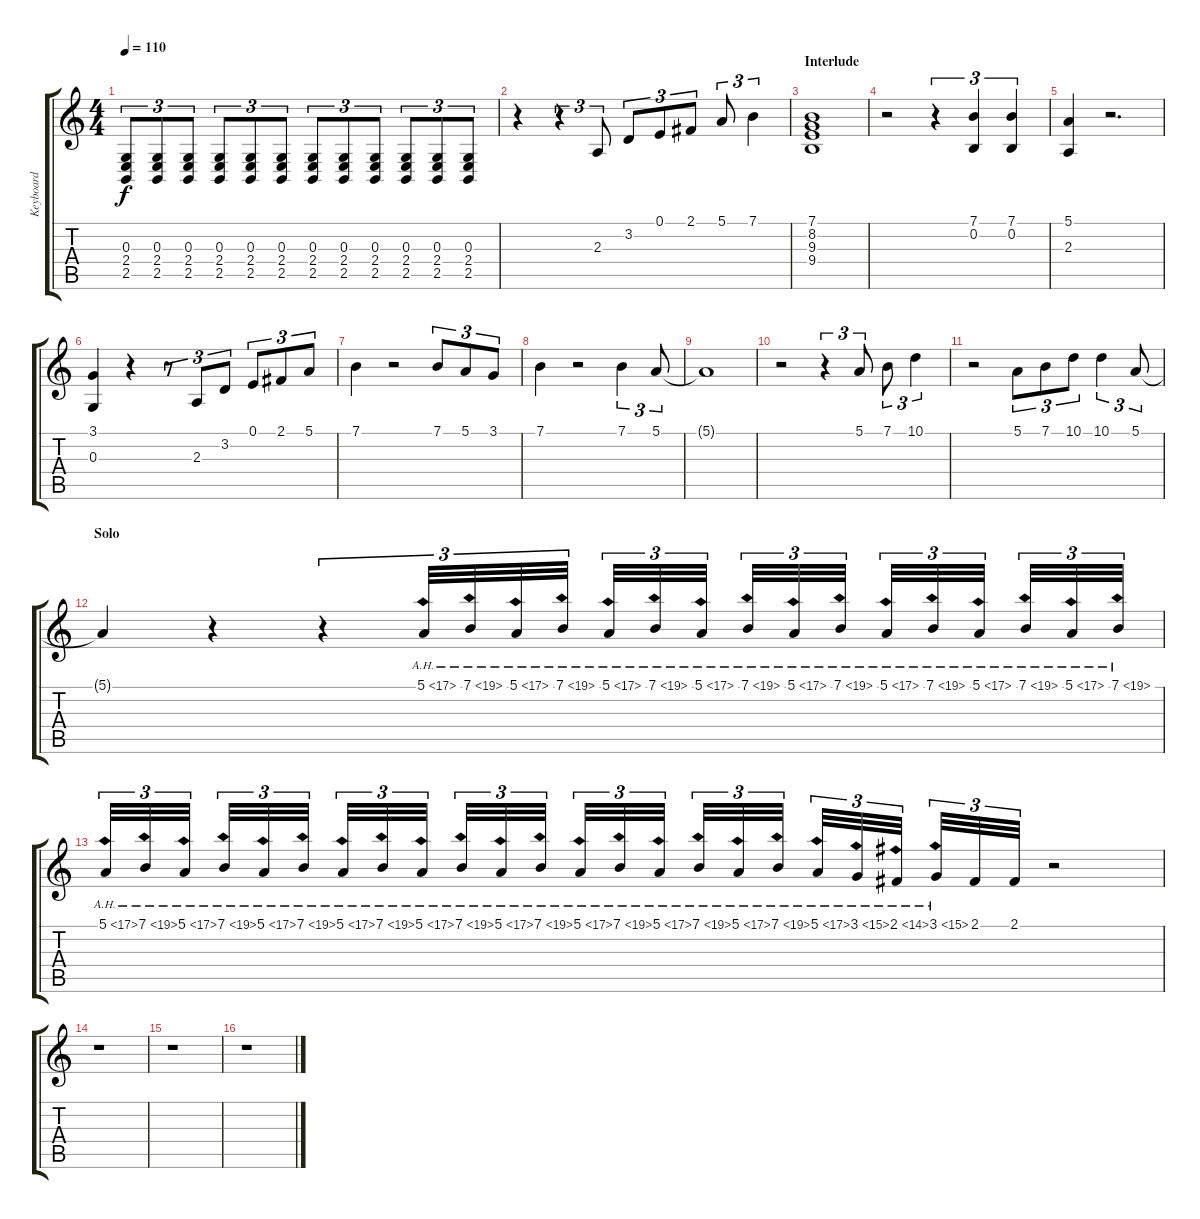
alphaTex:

\track ("Keyboard" "Keyboard") {instrument acousticgrandpiano}
\staff {score tabs}
\tuning (E4 B3 G3 D3 A2 E2) {hide}
\ts (4 4)
\tempo 110
\clef g2
\ks c
(0.3 2.4 2.5).8{tu (3 2) dy f} (0.3 2.4 2.5).8{tu (3 2)} (0.3 2.4 2.5).8{tu (3 2)} (0.3 2.4 2.5).8{tu (3 2)} (0.3 2.4 2.5).8{tu (3 2)} (0.3 2.4 2.5).8{tu (3 2)} (0.3 2.4 2.5).8{tu (3 2)} (0.3 2.4 2.5).8{tu (3 2)} (0.3 2.4 2.5).8{tu (3 2)} (0.3 2.4 2.5).8{tu (3 2)} (0.3 2.4 2.5).8{tu (3 2)} (0.3 2.4 2.5).8{tu (3 2)} |
r.4 r.4{tu (3 2)} 2.3.8{tu (3 2)} 3.2.8{tu (3 2)} 0.1.8{tu (3 2)} 2.1.8{tu (3 2)} 5.1.8{tu (3 2)} 7.1.4{tu (3 2)} |
\section ("" "Interlude")
(7.1 8.2 9.3 9.4).1 |
r.2 r.4{tu (3 2)} (7.1 0.2).4{tu (3 2)} (7.1 0.2).4{tu (3 2)} |
(5.1 2.3).4 r.2{d} |
(3.1 0.3).4 r.4 r.8{tu (3 2)} 2.3.8{tu (3 2)} 3.2.8{tu (3 2)} 0.1.8{tu (3 2)} 2.1.8{tu (3 2)} 5.1.8{tu (3 2)} |
7.1.4 r.2 7.1.8{tu (3 2)} 5.1.8{tu (3 2)} 3.1.8{tu (3 2)} |
7.1.4 r.2 7.1.4{tu (3 2)} 5.1.8{tu (3 2)} |
5.1{t}.1 |
r.2 r.4{tu (3 2)} 5.1.8{tu (3 2)} 7.1.8{tu (3 2)} 10.1.4{tu (3 2)} |
r.2 5.1.8{tu (3 2)} 7.1.8{tu (3 2)} 10.1.8{tu (3 2)} 10.1.4{tu (3 2)} 5.1.8{tu (3 2)} |
\section ("" "Solo")
5.1{t}.4 r.4 r.4{tu (3 2)} 5.1{ah 12}.32{tu (3 2)} 7.1{ah 12}.32{tu (3 2)} 5.1{ah 12}.32{tu (3 2)} 7.1{ah 12}.32{tu (3 2)} 5.1{ah 12}.32{tu (3 2)} 7.1{ah 12}.32{tu (3 2)} 5.1{ah 12}.32{tu (3 2)} 7.1{ah 12}.32{tu (3 2)} 5.1{ah 12}.32{tu (3 2)} 7.1{ah 12}.32{tu (3 2)} 5.1{ah 12}.32{tu (3 2)} 7.1{ah 12}.32{tu (3 2)} 5.1{ah 12}.32{tu (3 2)} 7.1{ah 12}.32{tu (3 2)} 5.1{ah 12}.32{tu (3 2)} 7.1{ah 12}.32{tu (3 2)} |
5.1{ah 12}.32{tu (3 2)} 7.1{ah 12}.32{tu (3 2)} 5.1{ah 12}.32{tu (3 2)} 7.1{ah 12}.32{tu (3 2)} 5.1{ah 12}.32{tu (3 2)} 7.1{ah 12}.32{tu (3 2)} 5.1{ah 12}.32{tu (3 2)} 7.1{ah 12}.32{tu (3 2)} 5.1{ah 12}.32{tu (3 2)} 7.1{ah 12}.32{tu (3 2)} 5.1{ah 12}.32{tu (3 2)} 7.1{ah 12}.32{tu (3 2)} 5.1{ah 12}.32{tu (3 2)} 7.1{ah 12}.32{tu (3 2)} 5.1{ah 12}.32{tu (3 2)} 7.1{ah 12}.32{tu (3 2)} 5.1{ah 12}.32{tu (3 2)} 7.1{ah 12}.32{tu (3 2)} 5.1{ah 12}.32{tu (3 2)} 3.1{ah 12}.32{tu (3 2)} 2.1{ah 12}.32{tu (3 2)} 3.1{ah 12}.32{tu (3 2)} 2.1.32{tu (3 2)} 2.1.32{tu (3 2)} r.2 |
r.1 |
r.1 |
r.1
